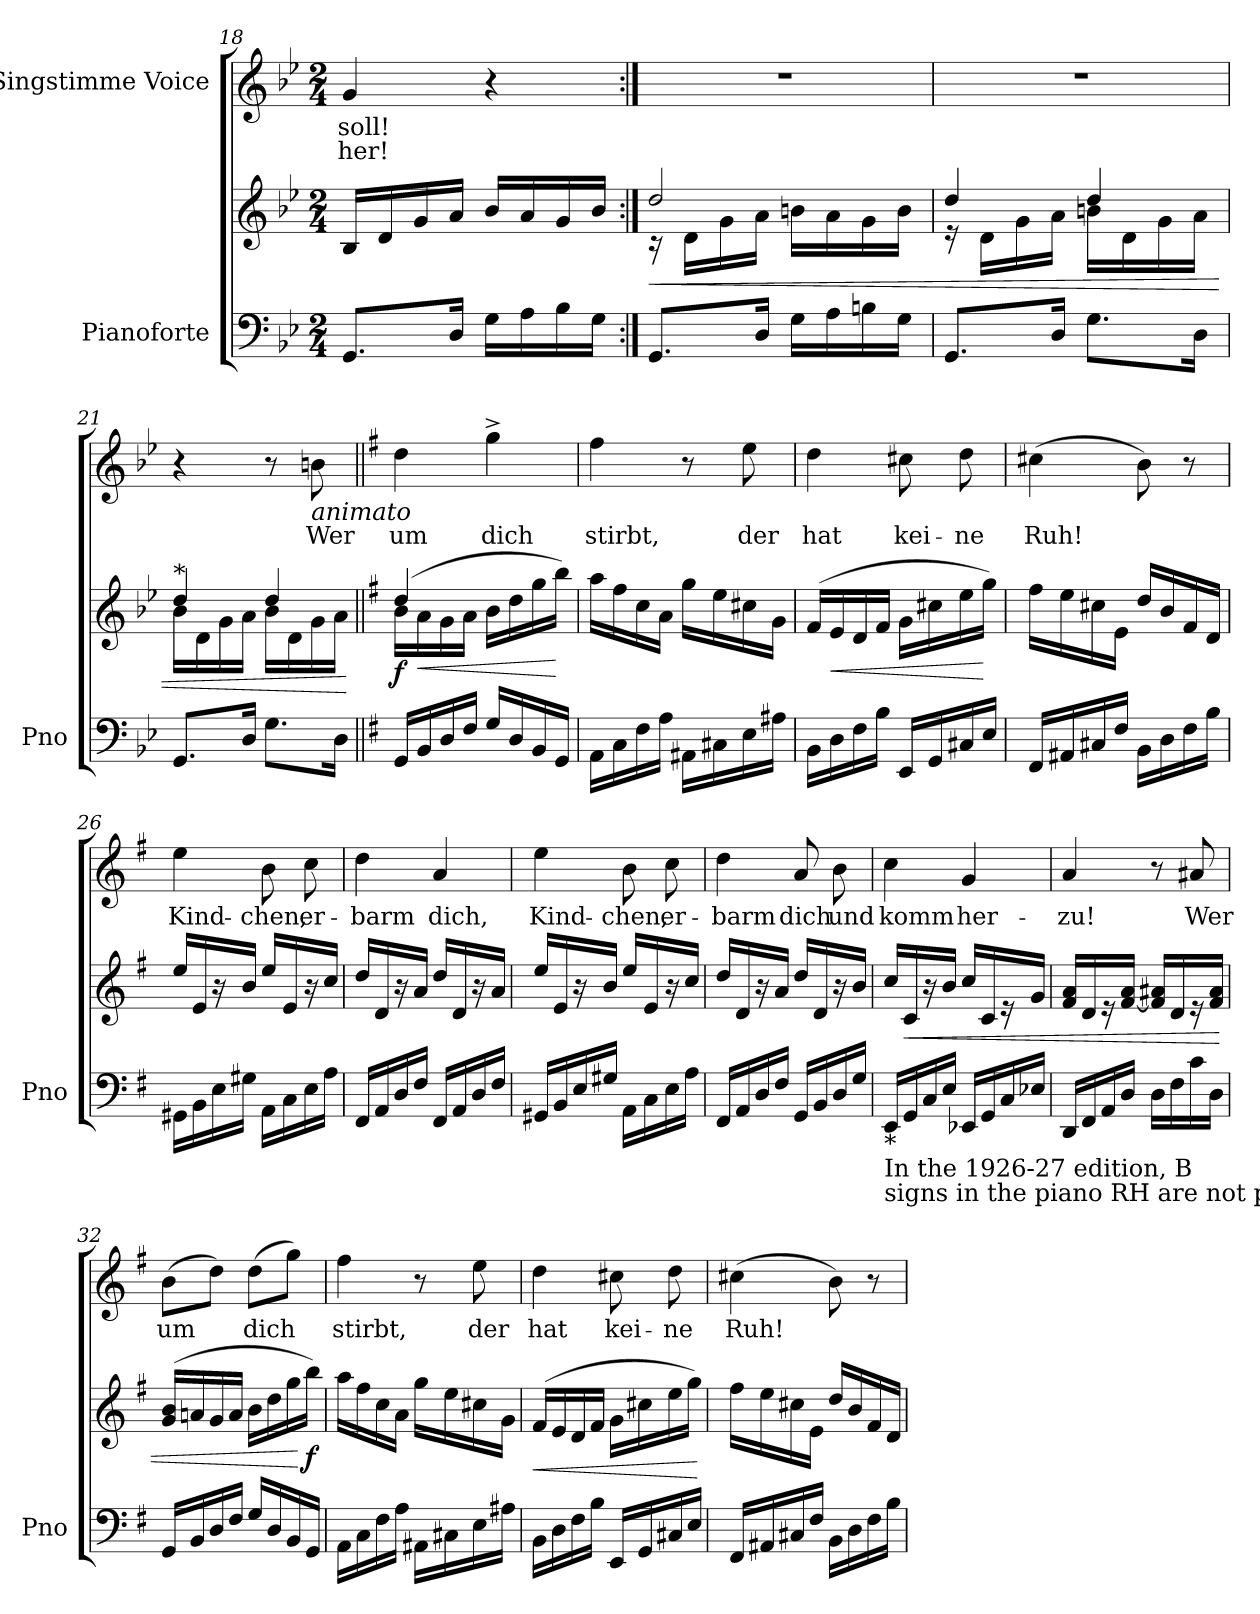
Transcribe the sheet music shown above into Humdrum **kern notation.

**kern	**kern	**dynam	**kern	**text	**text
*part2	*part2	*part2	*part1	*part1	*part1
*staff3	*staff2	*staff2/3	*staff1	*staff1	*staff1
*I"Pianoforte	*	*	*I"Singstimme Voice	*	*
*I'Pno	*	*	*	*	*
*clefF4	*clefG2	*	*clefG2	*	*
*k[b-e-]	*k[b-e-]	*	*k[b-e-]	*	*
*M2/4	*M2/4	*	*M2/4	*	*
=18	=18	=18	=18	=18	=18
!	!	!	!	!LO:LY:b	!LO:LY:b
8.GG/L	16B-/LL	.	4g/	soll!	-her!
.	16d/	.	.	.	.
.	16g/	.	.	.	.
16D/Jk	16a/JJ	.	.	.	.
16G\LL	16b-/LL	.	4r	.	.
16A\	16a/	.	.	.	.
16B-\	16g/	.	.	.	.
16G\JJ	16b-/JJ	.	.	.	.
!!LO:PB:g=z
=19:|!	=19:|!	=19:|!	=19:|!	=19:|!	=19:|!
!	!LO:TX:b:i:t=animato	!	!	!	!
!	!	!LO:HP:b	!	!	!
*	*^	*	*	*	*
8.GG/L	2dd/	16r	<	2r	.	.
.	.	16d\LL	.	.	.	.
.	.	16g\	.	.	.	.
16D/Jk	.	16a\JJ	.	.	.	.
16G\LL	.	16bn\LL	.	.	.	.
16A\	.	16a\	.	.	.	.
16Bn\	.	16g\	.	.	.	.
16G\JJ	.	16b\JJ	.	.	.	.
=20	=20	=20	=20	=20	=20	=20
8.GG/L	4dd/	16r	.	2r	.	.
.	.	16d\LL	.	.	.	.
.	.	16g\	.	.	.	.
16D/Jk	.	16a\JJ	.	.	.	.
8.G\L	4dd/	16bn\LL	.	.	.	.
.	.	16d\	.	.	.	.
.	.	16g\	.	.	.	.
16D\Jk	.	16a\JJ	.	.	.	.
=21	=21	=21	=21	=21	=21	=21
!	!LO:TX:a:t=*	!	!	!	!	!
8.GG/L	4dd/	16b-\LL	.	4r	.	.
.	.	16d\	.	.	.	.
.	.	16g\	.	.	.	.
16D/Jk	.	16a\JJ	.	.	.	.
8.G\L	4dd/	16b-\LL	.	8r	.	.
.	.	16d\	.	.	.	.
!	!	!	!	!LO:TX:b:i:t=animato	!	!
!	!	!	!	!	!LO:LY:b	!
.	.	16g\	.	8bn\	Wer	.
16D\Jk	.	16a\JJ	.	.	.	.
*	*v	*v	*	*	*	*
.	.	[	.	.	.
!!LO:LB:g=z
=22||	=22||	=22||	=22||	=22||	=22||
*k[f#]	*k[f#]	*	*k[f#]	*	*
*	*^	*	*	*	*
!	!	!	!LO:DY:b	!	!LO:LY:b	!
16GG/LL	(4dd/	16b\LL	f	4dd\	um	.
!	!	!	!LO:HP:b	!	!	!
16BB/	.	16a\	<	.	.	.
16D/	.	16g\	.	.	.	.
16F#/JJ	.	16a\JJ	.	.	.	.
!	!	!	!	!	!LO:LY:b	!
16G/LL	4ryy	16b\LL	.	4gg^\	dich	.
16D/	.	16dd\	.	.	.	.
16BB/	.	16gg\	.	.	.	.
16GG/JJ	.	16bb\JJ)	[	.	.	.
=23	=23	=23	=23	=23	=23	=23
!	!	!	!	!	!LO:LY:b	!
*	*v	*v	*	*	*	*
16AA\LL	16aa\LL	.	4ff#\	stirbt,	.
16C\	16ff#\	.	.	.	.
16F#\	16cc\	.	.	.	.
16A\JJ	16a\JJ	.	.	.	.
16AA#X\LL	16gg\LL	.	8r	.	.
16C#X\	16ee\	.	.	.	.
!	!	!	!	!LO:LY:b	!
16E\	16cc#X\	.	8ee\	der	.
16A#X\JJ	16g\JJ	.	.	.	.
=24	=24	=24	=24	=24	=24
!	!	!	!	!LO:LY:b	!
16BB\LL	(16f#/LL	.	4dd\	hat	.
!	!	!LO:HP:b	!	!	!
16D\	16e/	<	.	.	.
16F#\	16d/	.	.	.	.
16B\JJ	16f#/JJ	.	.	.	.
!	!	!	!	!LO:LY:b	!
16EE/LL	16g\LL	.	8cc#X\	kei-	.
16GG/	16cc#X\	.	.	.	.
!	!	!	!	!LO:LY:b	!
16C#X/	16ee\	.	8dd\	-ne	.
16E/JJ	16gg\JJ)	[	.	.	.
!!LO:LB:g=z
=25	=25	=25	=25	=25	=25
!	!	!	!	!LO:LY:b	!
16FF#/LL	16ff#\LL	.	(4cc#X\	Ruh!	.
16AA#X/	16ee\	.	.	.	.
16C#X/	16cc#X\	.	.	.	.
16F#/JJ	16e\JJ	.	.	.	.
16BB\LL	16dd/LL	.	8b\)	.	.
16D\	16b/	.	.	.	.
16F#\	16f#/	.	8r	.	.
16B\JJ	16d/JJ	.	.	.	.
!!LO:LB:g=z
=26	=26	=26	=26	=26	=26
!	!	!LO:DY:b	!	!LO:LY:b	!
!	!	!LO:DY:n=1:b	!	!	!
16GG#X\LL	16ee/LL	p other-dynamics	4ee\	Kind-	.
16BB\	16e/	.	.	.	.
16E\	16r	.	.	.	.
16G#X\JJ	16b/JJ	.	.	.	.
!	!	!	!	!LO:LY:b	!
16AA\LL	16ee/LL	.	8b\	-chen,	.
16C\	16e/	.	.	.	.
!	!	!	!	!LO:LY:b	!
16E\	16r	.	8cc\	er-	.
16A\JJ	16cc/JJ	.	.	.	.
=27	=27	=27	=27	=27	=27
!	!	!	!	!LO:LY:b	!
16FF#/LL	16dd/LL	.	4dd\	-barm	.
16AA/	16d/	.	.	.	.
16D/	16r	.	.	.	.
16F#/JJ	16a/JJ	.	.	.	.
!	!	!	!	!LO:LY:b	!
16FF#/LL	16dd/LL	.	4a/	dich,	.
16AA/	16d/	.	.	.	.
16D/	16r	.	.	.	.
16F#/JJ	16a/JJ	.	.	.	.
=28	=28	=28	=28	=28	=28
!	!	!	!	!LO:LY:b	!
16GG#X/LL	16ee/LL	.	4ee\	Kind-	.
16BB/	16e/	.	.	.	.
16E/	16r	.	.	.	.
16G#X/JJ	16b/JJ	.	.	.	.
!	!	!	!	!LO:LY:b	!
16AA\LL	16ee/LL	.	8b\	-chen,	.
16C\	16e/	.	.	.	.
!	!	!	!	!LO:LY:b	!
16E\	16r	.	8cc\	er-	.
16A\JJ	16cc/JJ	.	.	.	.
!!LO:PB:g=z
=29	=29	=29	=29	=29	=29
!	!	!	!	!LO:LY:b	!
16FF#/LL	16dd/LL	.	4dd\	-barm	.
16AA/	16d/	.	.	.	.
16D/	16r	.	.	.	.
16F#/JJ	16a/JJ	.	.	.	.
!	!	!	!	!LO:LY:b	!
16GG/LL	16dd/LL	.	8a/	dich	.
16BB/	16d/	.	.	.	.
!	!	!	!	!LO:LY:b	!
16D/	16r	.	8b\	und	.
16G/JJ	16b/JJ	.	.	.	.
!!LO:LB:g=z
=30	=30	=30	=30	=30	=30
!LO:TX:b:t=*	!	!	!	!	!
!LO:TX:b:t=In the 1926-27 edition, B	!	!	!	!	!
!LO:TX:b:t=signs in the piano RH are not present in measure 21	!	!	!	!	!
!	!	!	!	!LO:LY:b	!
16EE/LL	16cc/LL	.	4cc\	komm	.
!	!	!LO:HP:b	!	!	!
16GG/	16c/	<	.	.	.
16C/	16r	.	.	.	.
16E/JJ	16b/JJ	.	.	.	.
!	!	!	!	!LO:LY:b	!
16EE-X/LL	16cc/LL	.	4g/	her-	.
16GG/	16c/	.	.	.	.
16C/	16r	.	.	.	.
16E-X/JJ	16g/JJ	.	.	.	.
=31	=31	=31	=31	=31	=31
!	!	!	!	!LO:LY:b	!
16DD/LL	16f#/ 16a/LL	.	4a/	-zu!	.
16FF#/	16d/	.	.	.	.
16AA/	16r	.	.	.	.
16D/JJ	[16f#/ 16a/JJ	.	.	.	.
16D\LL	16f#/] 16a#X/LL	.	8r	.	.
16F#\	16d/	.	.	.	.
!	!	!	!	!LO:LY:b	!
16c\	16r	.	8a#X/	Wer	.
16D\JJ	16f#/ 16a#/JJ	.	.	.	.
=32	=32	=32	=32	=32	=32
!	!	!	!	!LO:LY:b	!
16GG/LL	(16g/ 16b/LL	.	(8b\L	um	.
16BB/	16an/	.	.	.	.
16D/	16g/	.	8dd\J)	.	.
16F#/JJ	16a/JJ	.	.	.	.
!	!	!	!	!LO:LY:b	!
16G/LL	16b\LL	.	(8dd\L	dich	.
16D/	16dd\	.	.	.	.
16BB/	16gg\	.	8gg\J)	.	.
!	!	!LO:DY:n=1:b	!	!	!
16GG/JJ	16bb\JJ)	[ f	.	.	.
!!LO:LB:g=z
=33	=33	=33	=33	=33	=33
!	!	!	!	!LO:LY:b	!
16AA\LL	16aa\LL	.	4ff#\	stirbt,	.
16C\	16ff#\	.	.	.	.
16F#\	16cc\	.	.	.	.
16A\JJ	16a\JJ	.	.	.	.
16AA#X\LL	16gg\LL	.	8r	.	.
16C#X\	16ee\	.	.	.	.
!	!	!	!	!LO:LY:b	!
16E\	16cc#X\	.	8ee\	der	.
16A#X\JJ	16g\JJ	.	.	.	.
!!LO:PB:g=z
=34	=34	=34	=34	=34	=34
!	!	!LO:HP:b	!	!LO:LY:b	!
16BB\LL	(16f#/LL	<	4dd\	hat	.
16D\	16e/	.	.	.	.
16F#\	16d/	.	.	.	.
16B\JJ	16f#/JJ	.	.	.	.
!	!	!	!	!LO:LY:b	!
16EE/LL	16g\LL	.	8cc#X\	kei-	.
16GG/	16cc#X\	.	.	.	.
!	!	!	!	!LO:LY:b	!
16C#X/	16ee\	.	8dd\	-ne	.
16E/JJ	16gg\JJ)	.	.	.	.
.	.	[	.	.	.
=35	=35	=35	=35	=35	=35
!	!	!	!	!LO:LY:b	!
16FF#/LL	16ff#\LL	.	(4cc#X\	Ruh!	.
16AA#X/	16ee\	.	.	.	.
16C#X/	16cc#X\	.	.	.	.
16F#/JJ	16e\JJ	.	.	.	.
16BB\LL	16dd/LL	.	8b\)	.	.
16D\	16b/	.	.	.	.
16F#\	16f#/	.	8r	.	.
16B\JJ	16d/JJ	.	.	.	.
=	=	=	=	=	=
*-	*-	*-	*-	*-	*-
